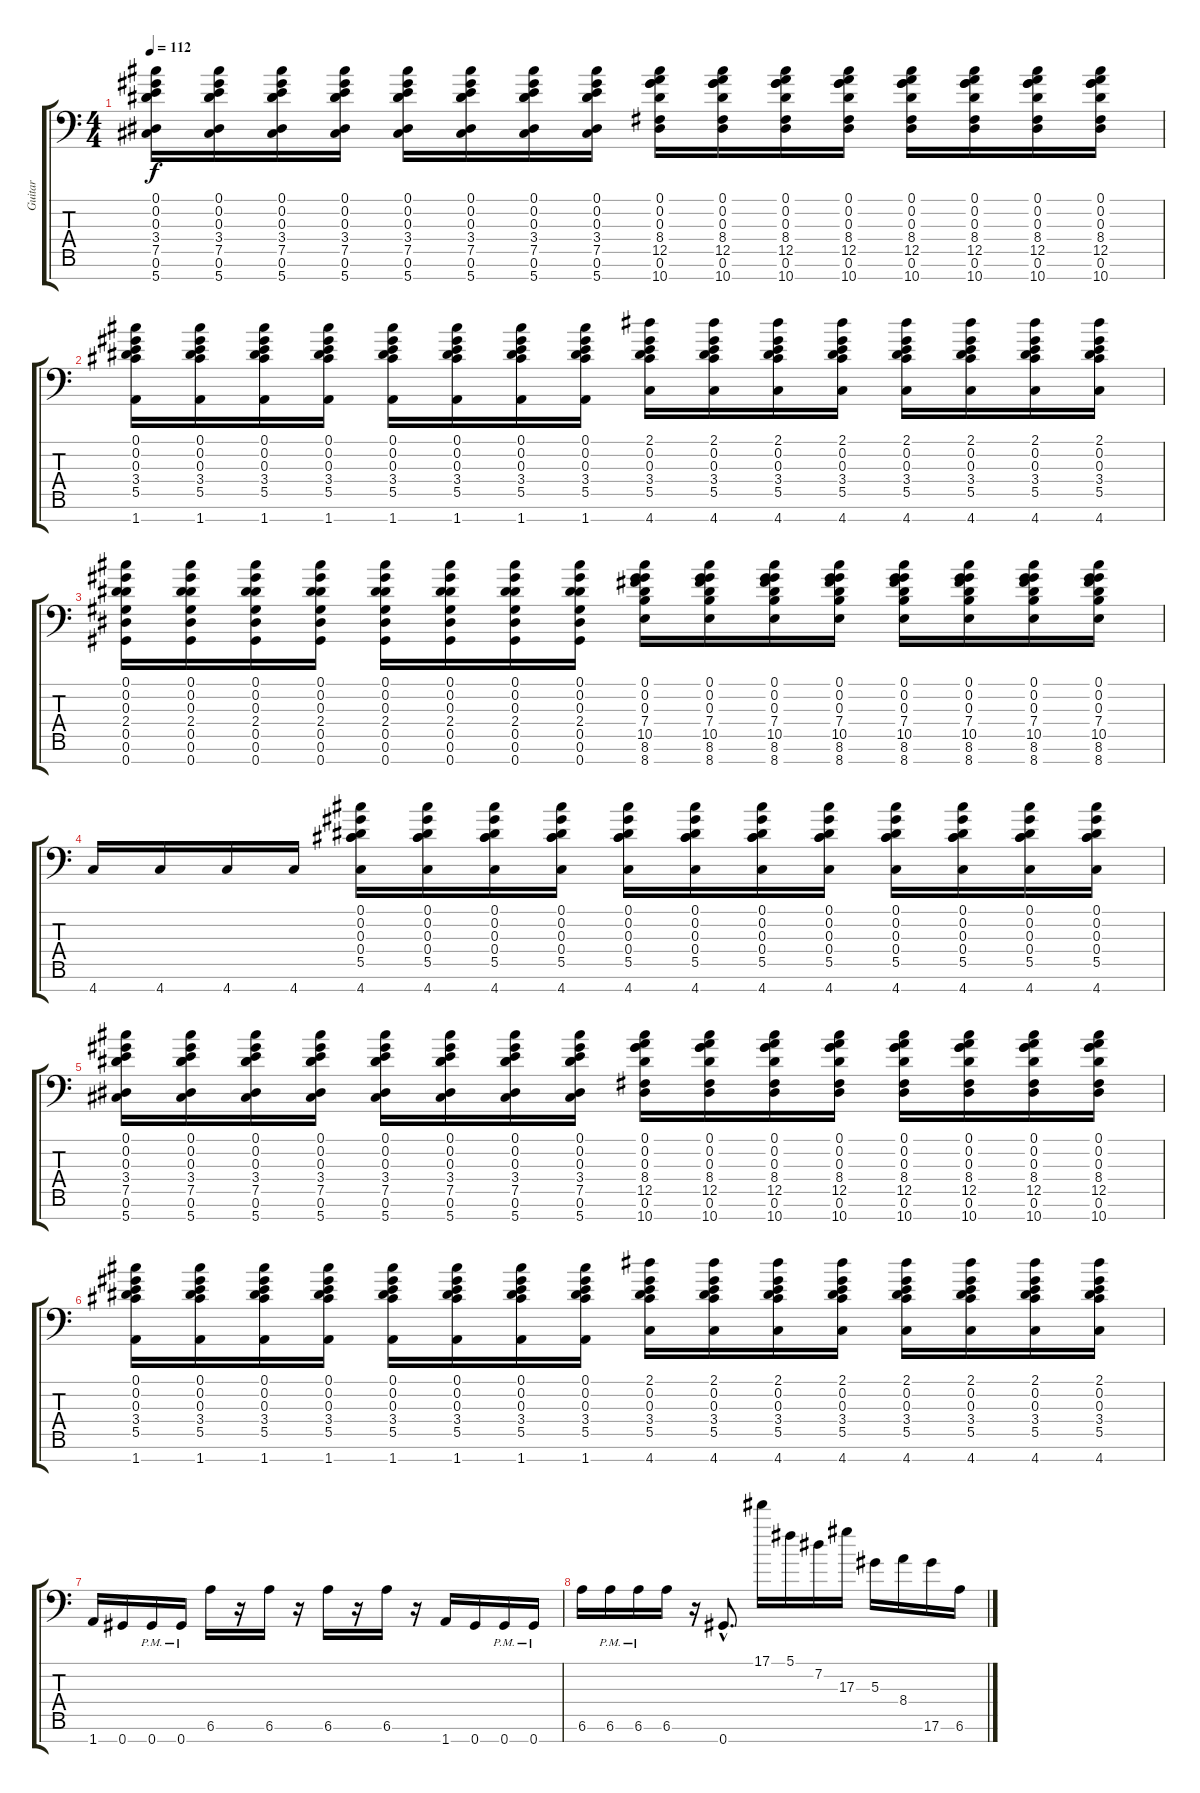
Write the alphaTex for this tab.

\track ("Guitar" "Guitar") {instrument distortionguitar}
\staff {score tabs}
\tuning (Db4 Ab3 Eb3 Db3 Ab2 Eb2 Ab1) {hide}
\ts (4 4)
\tempo 112
\clef f4
\ks c
(0.1 0.2 0.3 3.4 7.5 0.6 5.7).16{dy f} (0.1 0.2 0.3 3.4 7.5 0.6 5.7).16 (0.1 0.2 0.3 3.4 7.5 0.6 5.7).16 (0.1 0.2 0.3 3.4 7.5 0.6 5.7).16 (0.1 0.2 0.3 3.4 7.5 0.6 5.7).16 (0.1 0.2 0.3 3.4 7.5 0.6 5.7).16 (0.1 0.2 0.3 3.4 7.5 0.6 5.7).16 (0.1 0.2 0.3 3.4 7.5 0.6 5.7).16 (0.1 0.2 0.3 8.4 12.5 0.6 10.7).16 (0.1 0.2 0.3 8.4 12.5 0.6 10.7).16 (0.1 0.2 0.3 8.4 12.5 0.6 10.7).16 (0.1 0.2 0.3 8.4 12.5 0.6 10.7).16 (0.1 0.2 0.3 8.4 12.5 0.6 10.7).16 (0.1 0.2 0.3 8.4 12.5 0.6 10.7).16 (0.1 0.2 0.3 8.4 12.5 0.6 10.7).16 (0.1 0.2 0.3 8.4 12.5 0.6 10.7).16 |
(0.1 0.2 0.3 3.4 5.5 1.7).16 (0.1 0.2 0.3 3.4 5.5 1.7).16 (0.1 0.2 0.3 3.4 5.5 1.7).16 (0.1 0.2 0.3 3.4 5.5 1.7).16 (0.1 0.2 0.3 3.4 5.5 1.7).16 (0.1 0.2 0.3 3.4 5.5 1.7).16 (0.1 0.2 0.3 3.4 5.5 1.7).16 (0.1 0.2 0.3 3.4 5.5 1.7).16 (2.1 0.2 0.3 3.4 5.5 4.7).16 (2.1 0.2 0.3 3.4 5.5 4.7).16 (2.1 0.2 0.3 3.4 5.5 4.7).16 (2.1 0.2 0.3 3.4 5.5 4.7).16 (2.1 0.2 0.3 3.4 5.5 4.7).16 (2.1 0.2 0.3 3.4 5.5 4.7).16 (2.1 0.2 0.3 3.4 5.5 4.7).16 (2.1 0.2 0.3 3.4 5.5 4.7).16 |
(0.1 0.2 0.3 2.4 0.5 0.6 0.7).16 (0.1 0.2 0.3 2.4 0.5 0.6 0.7).16 (0.1 0.2 0.3 2.4 0.5 0.6 0.7).16 (0.1 0.2 0.3 2.4 0.5 0.6 0.7).16 (0.1 0.2 0.3 2.4 0.5 0.6 0.7).16 (0.1 0.2 0.3 2.4 0.5 0.6 0.7).16 (0.1 0.2 0.3 2.4 0.5 0.6 0.7).16 (0.1 0.2 0.3 2.4 0.5 0.6 0.7).16 (0.1 0.2 0.3 7.4 10.5 8.6 8.7).16 (0.1 0.2 0.3 7.4 10.5 8.6 8.7).16 (0.1 0.2 0.3 7.4 10.5 8.6 8.7).16 (0.1 0.2 0.3 7.4 10.5 8.6 8.7).16 (0.1 0.2 0.3 7.4 10.5 8.6 8.7).16 (0.1 0.2 0.3 7.4 10.5 8.6 8.7).16 (0.1 0.2 0.3 7.4 10.5 8.6 8.7).16 (0.1 0.2 0.3 7.4 10.5 8.6 8.7).16 |
4.7.16 4.7.16 4.7.16 4.7.16 (0.1 0.2 0.3 0.4 5.5 4.7).16 (0.1 0.2 0.3 0.4 5.5 4.7).16 (0.1 0.2 0.3 0.4 5.5 4.7).16 (0.1 0.2 0.3 0.4 5.5 4.7).16 (0.1 0.2 0.3 0.4 5.5 4.7).16 (0.1 0.2 0.3 0.4 5.5 4.7).16 (0.1 0.2 0.3 0.4 5.5 4.7).16 (0.1 0.2 0.3 0.4 5.5 4.7).16 (0.1 0.2 0.3 0.4 5.5 4.7).16 (0.1 0.2 0.3 0.4 5.5 4.7).16 (0.1 0.2 0.3 0.4 5.5 4.7).16 (0.1 0.2 0.3 0.4 5.5 4.7).16 |
(0.1 0.2 0.3 3.4 7.5 0.6 5.7).16 (0.1 0.2 0.3 3.4 7.5 0.6 5.7).16 (0.1 0.2 0.3 3.4 7.5 0.6 5.7).16 (0.1 0.2 0.3 3.4 7.5 0.6 5.7).16 (0.1 0.2 0.3 3.4 7.5 0.6 5.7).16 (0.1 0.2 0.3 3.4 7.5 0.6 5.7).16 (0.1 0.2 0.3 3.4 7.5 0.6 5.7).16 (0.1 0.2 0.3 3.4 7.5 0.6 5.7).16 (0.1 0.2 0.3 8.4 12.5 0.6 10.7).16 (0.1 0.2 0.3 8.4 12.5 0.6 10.7).16 (0.1 0.2 0.3 8.4 12.5 0.6 10.7).16 (0.1 0.2 0.3 8.4 12.5 0.6 10.7).16 (0.1 0.2 0.3 8.4 12.5 0.6 10.7).16 (0.1 0.2 0.3 8.4 12.5 0.6 10.7).16 (0.1 0.2 0.3 8.4 12.5 0.6 10.7).16 (0.1 0.2 0.3 8.4 12.5 0.6 10.7).16 |
(0.1 0.2 0.3 3.4 5.5 1.7).16 (0.1 0.2 0.3 3.4 5.5 1.7).16 (0.1 0.2 0.3 3.4 5.5 1.7).16 (0.1 0.2 0.3 3.4 5.5 1.7).16 (0.1 0.2 0.3 3.4 5.5 1.7).16 (0.1 0.2 0.3 3.4 5.5 1.7).16 (0.1 0.2 0.3 3.4 5.5 1.7).16 (0.1 0.2 0.3 3.4 5.5 1.7).16 (2.1 0.2 0.3 3.4 5.5 4.7).16 (2.1 0.2 0.3 3.4 5.5 4.7).16 (2.1 0.2 0.3 3.4 5.5 4.7).16 (2.1 0.2 0.3 3.4 5.5 4.7).16 (2.1 0.2 0.3 3.4 5.5 4.7).16 (2.1 0.2 0.3 3.4 5.5 4.7).16 (2.1 0.2 0.3 3.4 5.5 4.7).16 (2.1 0.2 0.3 3.4 5.5 4.7).16 |
1.7.16 0.7.16 0.7{pm}.16 0.7{pm}.16 6.6.16 r.16 6.6.16 r.16 6.6.16 r.16 6.6.16 r.16 1.7.16 0.7.16 0.7{pm}.16 0.7{pm}.16 |
6.6.16 6.6{pm}.16 6.6{pm}.16 6.6.16 r.16 0.7{hac}.8{d} 17.1.16 5.1.16 7.2.16 17.3.16 5.3.16 8.4.16 17.6.16 6.6.16
